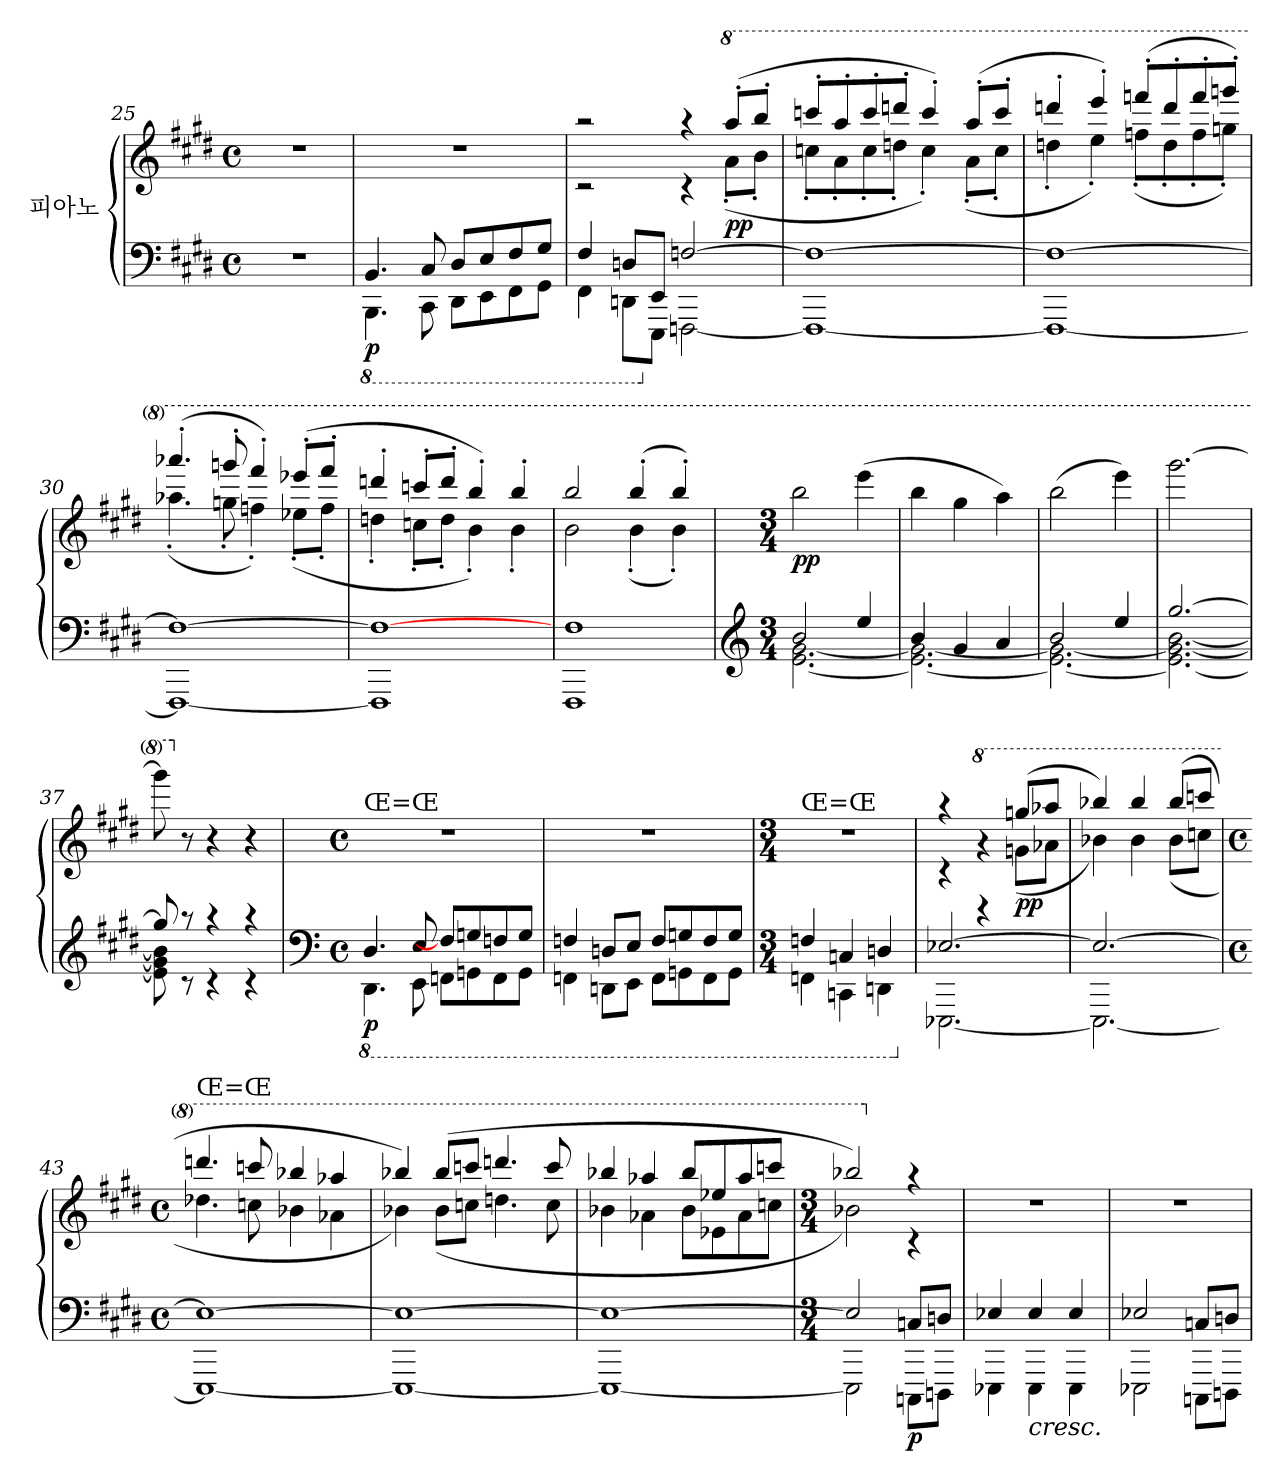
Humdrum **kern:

**kern	**kern	**dynam
*part1	*part1	*part1
*staff2	*staff1	*staff1/2
*I"피아노	*	*
*clefF4	*clefG2	*
*k[f#c#g#d#]	*k[f#c#g#d#]	*
*E:	*E:	*
*M4/4	*M4/4	*
*met(c)	*met(c)	*
=25	=25	=25
1r	1r	.
!!LO:PB:g=z
=26	=26	=26
*8ba	*	*
*^	*	*
!	!	!	!LO:DY:b=2
4.BBB/	4.BBBB\	1r	p
8CC#/	8CCC#\	.	.
8DD#/L	8DDD#\L	.	.
8EE/	8EEE\	.	.
8FF#/	8FFF#\	.	.
8GG#/J	8GGG#\J	.	.
=27	=27	=27	=27
*	*	*^	*
4FF#/	4FFF#\	2raa	2rc	.
8DDn/L	8DDDn\L	.	.	.
*X8ba	*	*	*	*
8EE/J	8EEE\J	.	.	.
[2Fn/	[2FFFn\	4raa	4rc	.
*	*	*8va	*	*
!	!	!	!	!LO:DY:b
.	.	(>8aaa'/L	(<8aa'\L	pp
.	.	8bbb'/J	8bb'\J	.
=28	=28	=28	=28	=28
1F_	1FFF_	8ccccn'/L	8cccn'\L	.
.	.	8aaa'/	8aa'\	.
.	.	8cccc'/	8ccc'\	.
.	.	8ddddn'/J	8dddn'\J	.
.	.	4cccc'/)	4ccc'\)	.
.	.	(>8aaa'/L	(<8aa'\L	.
.	.	8cccc'/J	8ccc'\J	.
=29	=29	=29	=29	=29
1F_	1FFF_	4ddddn'/	4dddn'\	.
.	.	4eeee'/)	4eee'\)	.
.	.	(>8ffffn'/L	(<8fffn'\L	.
.	.	8dddd'/	8ddd'\	.
.	.	8ffff'/	8fff'\	.
.	.	8ggggn'/J)	8gggn'\J)	.
=30	=30	=30	=30	=30
1F_	1FFF_	(>4.aaaa-X'/	(<4.aaa-X'\	.
.	.	8ggggn'/	8gggn'\	.
.	.	4ffff#'/)	4fffn'\)	.
.	.	(>8eeee-X'/L	(<8eee-X'\L	.
.	.	8ffff#'/J	8fff'\J	.
!!LO:LB:g=z	!!
=31	=31	=31	=31	=31
1F_	1FFF]	4ddddn'/	4dddn'\	.
.	.	8ccccn'/L	8cccn'\L	.
.	.	8dddd'/J	8ddd'\J	.
.	.	4bbb'/)	4bb'\)	.
.	.	4bbb'/	4bb'\	.
=32	=32	=32	=32	=32
1F#	1FFF#	2bbb/	2bb\	.
.	.	(>4bbb'/	(<4bb'\	.
.	.	4bbb'/)	4bb'\)	.
*	*	*v	*v	*
=33	=33	=33	=33
*clefG2	*	*	*
*M3/4	*	*M3/4	*
*	*	*^	*
!	!	!LO:TX:a:t=Œ=Œ	!	!
!	!	!	!	!LO:DY:b
*	*	*v	*v	*
2b/	[2.e\ [2.g#\	2bbb\	pp
4ee/	.	(>4eeee\	.
=34	=34	=34	=34
4b/	2.e\_ 2.g#\_	4bbb\	.
4g#/	.	4ggg#\	.
4a/	.	4aaa\)	.
=35	=35	=35	=35
2b/	2.e\_ 2.g#\_	(>2bbb\	.
4ee/	.	4eeee\)	.
=36	=36	=36	=36
[2.gg#/	2.e\_ 2.g#\_ [2.b\	[2.gggg#\	.
=37	=37	=37	=37
8gg#/]	8e\] 8g#\] 8b\]	8gggg#\]	.
*	*	*X8va	*
8raa	8rc	8r	.
4raa	4rc	4r	.
4raa	4rc	4r	.
!!LO:LB:g=z
=38	=38	=38	=38
*clefF4	*	*	*
*M4/4	*	*M4/4	*
*met(c)	*	*met(c)	*
*8ba	*	*	*
!	!	!LO:TX:a:t=Œ=Œ	!
!	!	!	!LO:DY:b=2
4.DD#/	4.DDD#\	1r	p
8EE/	8EEE\	.	.
8FF/L]	8FFFn\L	.	.
8GGn/	8GGGn\	.	.
8FFn/	8FFF\	.	.
8GG/J	8GGG\J	.	.
=39	=39	=39	=39
4FFn/	4FFFn\	1r	.
8DDn/L	8DDDn\L	.	.
8EE/J	8EEE\J	.	.
8FF/L	8FFF\L	.	.
8GGn/	8GGGn\	.	.
8FF/	8FFF\	.	.
8GG/J	8GGG\J	.	.
=40	=40	=40	=40
*M3/4	*	*M3/4	*
!	!	!LO:TX:a:t=Œ=Œ	!
4FFn/	4FFFn\	2.r	.
4CCn/	4CCCn\	.	.
4DDn/	4DDDn\	.	.
=41	=41	=41	=41
*X8ba	*	*	*
*	*	*^	*
[2.E-X/	[2.EEE-X\	4raa	4rc	.
*	*	*8va	*	*
.	.	4raa	4rc	.
!	!	!	!	!LO:DY:b
.	.	(>8gggn/L	(<8ggn\L	pp
.	.	8aaa-X/J	8aa-X\J	.
=42	=42	=42	=42	=42
2.E-/_	2.EEE-\_	4bbb-X/)	4bb-X\)	.
.	.	4bbb-/	4bb-\	.
.	.	(>8bbb-/L	(<8bb-\L	.
.	.	8ccccn/J	8cccn\J	.
!!LO:LB:g=z	!!
=43	=43	=43	=43	=43
*M4/4	*	*M4/4	*	*
*met(c)	*	*met(c)	*	*
!	!	!LO:TX:a:t=Œ=Œ	!	!
1E-_	1EEE-_	4.ddddn/	4.ddd-X\	.
.	.	8ccccn/	8cccn\	.
.	.	4bbb-X/	4bb-X\	.
.	.	4aaa-X/	4aa-X\	.
=44	=44	=44	=44	=44
1E-_	1EEE-_	4bbb-X/)	4bb-X\)	.
.	.	(>8bbb-/L	(<8bb-\L	.
.	.	8ccccn/J	8cccn\J	.
.	.	4.ddddn/	4.dddn\	.
.	.	8cccc/	8ccc\	.
=45	=45	=45	=45	=45
1E-_	1EEE-_	4bbb-X/	4bb-X\	.
.	.	4aaa-X/	4aa-X\	.
.	.	8bbb-/L	8bb-\L	.
.	.	8eee-X/	8ee-X\	.
.	.	8aaa-/	8aa-\	.
.	.	8ccccn/J	8cccn\J	.
=46	=46	=46	=46	=46
*M3/4	*	*M3/4	*	*
2E-/]	2EEE-\]	2bbb-X/)	2bb-X\)	.
*	*	*X8va	*	*
!	!	!	!	!LO:DY:b=2
8Cn/L	8CCCn\L	4raa	4rc	p
8Dn/J	8DDDn\J	.	.	.
*	*	*v	*v	*
=47	=47	=47	=47
4E-X/	4EEE-X\	2.r	.
!LO:TX:b:i:t=cresc.	!	!	!
4E-/	4EEE-\	.	.
4E-/	4EEE-\	.	.
=48	=48	=48	=48
2E-X/	2EEE-X\	2.r	.
8Cn/L	8CCCn\L	.	.
8Dn/J	8DDDn\J	.	.
*v	*v	*	*
=	=	=
*-	*-	*-
